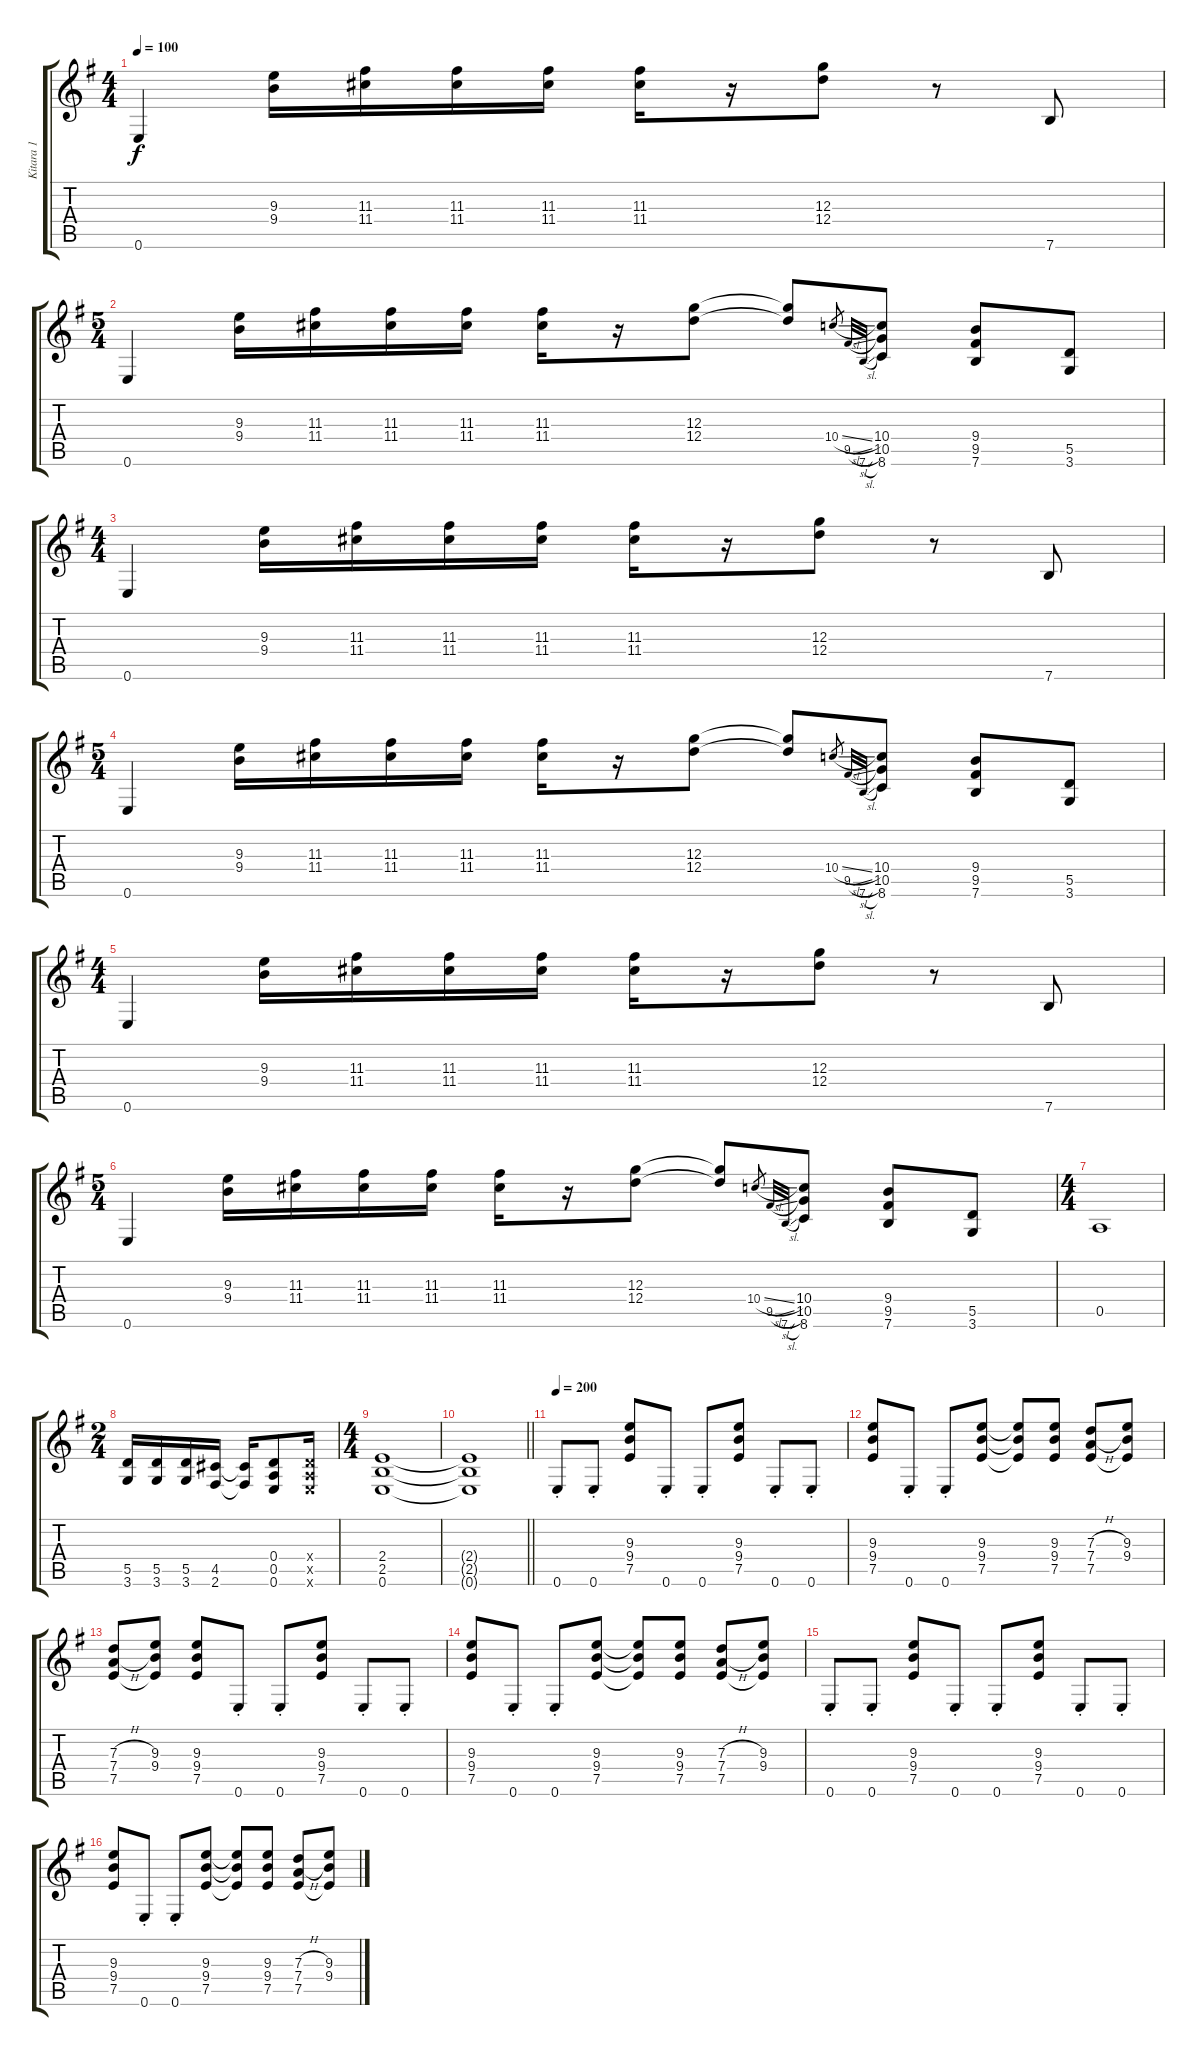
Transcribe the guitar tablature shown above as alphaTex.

\track ("Kitara 1" "Kitara 1") {instrument distortionguitar}
\staff {score tabs}
\tuning (E4 B3 G3 D3 A2 E2) {hide}
\ts (4 4)
\tempo 100
\clef g2
\ks g
0.6.4{dy f} (9.3 9.4).16 (11.3 11.4).16 (11.3 11.4).16 (11.3 11.4).16 (11.3 11.4).16 r.16 (12.3 12.4).8 r.8 7.6.8 |
\ts (5 4)
0.6.4 (9.3 9.4).16 (11.3 11.4).16 (11.3 11.4).16 (11.3 11.4).16 (11.3 11.4).16 r.16 (12.3 12.4).8 (12.3{t} 12.4{t}).8 10.4{sl}.32{gr} 9.5{sl}.32{gr onbeat} 7.6{sl}.32{gr onbeat} (10.4 10.5 8.6).8 (9.4 9.5 7.6).8 (5.5 3.6).8 |
\ts (4 4)
0.6.4 (9.3 9.4).16 (11.3 11.4).16 (11.3 11.4).16 (11.3 11.4).16 (11.3 11.4).16 r.16 (12.3 12.4).8 r.8 7.6.8 |
\ts (5 4)
0.6.4 (9.3 9.4).16 (11.3 11.4).16 (11.3 11.4).16 (11.3 11.4).16 (11.3 11.4).16 r.16 (12.3 12.4).8 (12.3{t} 12.4{t}).8 10.4{sl}.32{gr} 9.5{sl}.32{gr onbeat} 7.6{sl}.32{gr onbeat} (10.4 10.5 8.6).8 (9.4 9.5 7.6).8 (5.5 3.6).8 |
\ts (4 4)
0.6.4 (9.3 9.4).16 (11.3 11.4).16 (11.3 11.4).16 (11.3 11.4).16 (11.3 11.4).16 r.16 (12.3 12.4).8 r.8 7.6.8 |
\ts (5 4)
0.6.4 (9.3 9.4).16 (11.3 11.4).16 (11.3 11.4).16 (11.3 11.4).16 (11.3 11.4).16 r.16 (12.3 12.4).8 (12.3{t} 12.4{t}).8 10.4{sl}.32{gr} 9.5{sl}.32{gr onbeat} 7.6{sl}.32{gr onbeat} (10.4 10.5 8.6).8 (9.4 9.5 7.6).8 (5.5 3.6).8 |
\ts (4 4)
0.5.1 |
\ts (2 4)
(5.5 3.6).16 (5.5 3.6).16 (5.5 3.6).16 (4.5 2.6).16 (4.5{t} 2.6{t}).16 (0.4 0.5 0.6).8 (0.4{x} 0.5{x} 0.6{x}).16 |
\ts (4 4)
(2.4 2.5 0.6).1 |
\barLineRight lightlight
(2.4{t} 2.5{t} 0.6{t}).1 |
\tempo 200
0.6{st}.8 0.6{st}.8 (9.3 9.4 7.5).8 0.6{st}.8 0.6{st}.8 (9.3 9.4 7.5).8 0.6{st}.8 0.6{st}.8 |
(9.3 9.4 7.5).8 0.6{st}.8 0.6{st}.8 (9.3 9.4 7.5).8 (9.3{t} 9.4{t} 7.5{t}).8 (9.3 9.4 7.5).8 (7.3{h} 7.4{h} 7.5).8 (9.3 9.4 7.5{t}).8 |
(7.3{h} 7.4{h} 7.5).8 (9.3 9.4 7.5{t}).8 (9.3 9.4 7.5).8 0.6{st}.8 0.6{st}.8 (9.3 9.4 7.5).8 0.6{st}.8 0.6{st}.8 |
(9.3 9.4 7.5).8 0.6{st}.8 0.6{st}.8 (9.3 9.4 7.5).8 (9.3{t} 9.4{t} 7.5{t}).8 (9.3 9.4 7.5).8 (7.3{h} 7.4{h} 7.5).8 (9.3 9.4 7.5{t}).8 |
0.6{st}.8 0.6{st}.8 (9.3 9.4 7.5).8 0.6{st}.8 0.6{st}.8 (9.3 9.4 7.5).8 0.6{st}.8 0.6{st}.8 |
(9.3 9.4 7.5).8 0.6{st}.8 0.6{st}.8 (9.3 9.4 7.5).8 (9.3{t} 9.4{t} 7.5{t}).8 (9.3 9.4 7.5).8 (7.3{h} 7.4{h} 7.5).8 (9.3 9.4 7.5{t}).8
